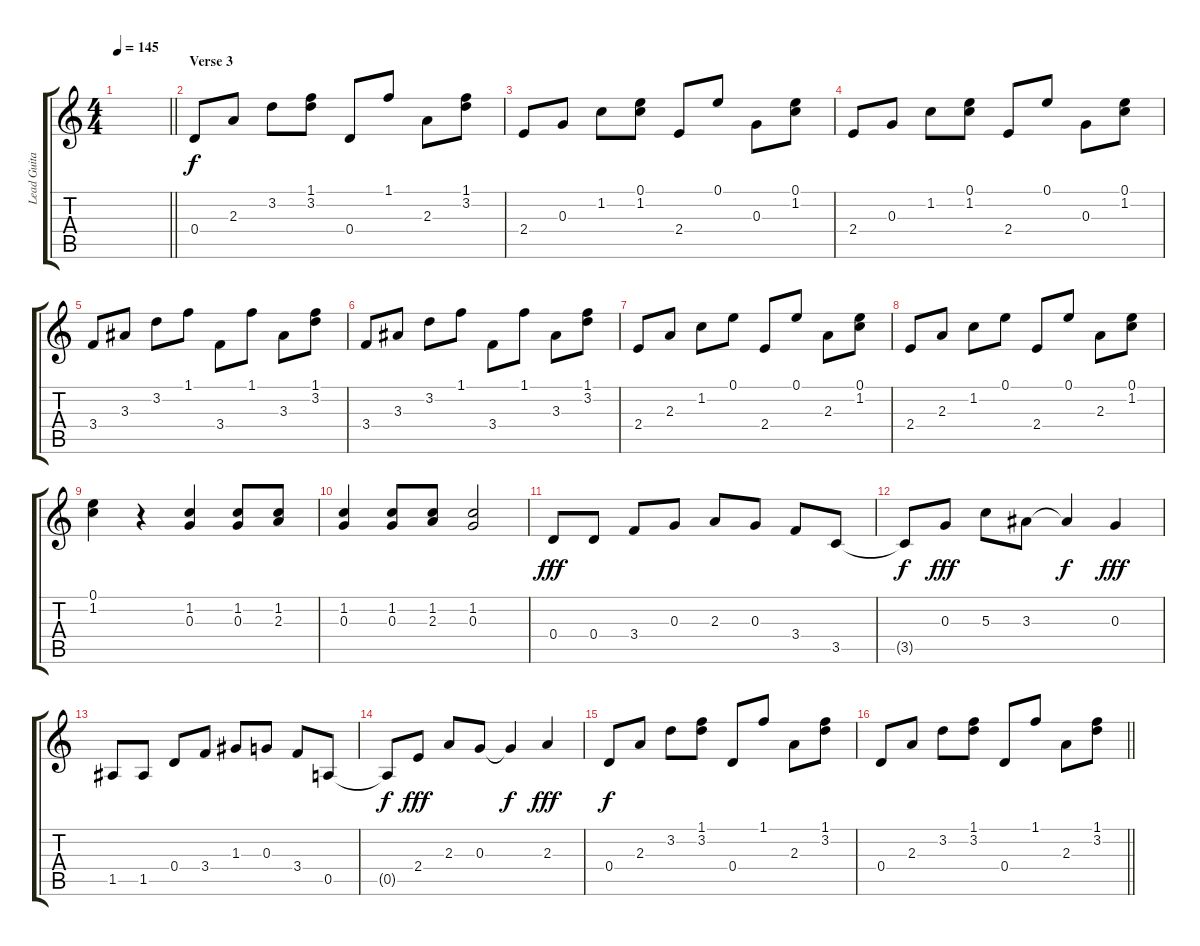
\track ("Lead Guitar" "Lead Guita") {instrument acousticguitarsteel}
\staff {score tabs}
\tuning (E4 B3 G3 D3 A2 E2) {hide}
\ts (4 4)
\tempo 145
\clef g2
\barLineRight lightlight
\ks c
|
\section ("" "Verse 3")
0.4.8{dy f} 2.3.8 3.2.8 (1.1 3.2).8 0.4.8 1.1.8 2.3.8 (1.1 3.2).8 |
2.4.8 0.3.8 1.2.8 (0.1 1.2).8 2.4.8 0.1.8 0.3.8 (0.1 1.2).8 |
2.4.8 0.3.8 1.2.8 (0.1 1.2).8 2.4.8 0.1.8 0.3.8 (0.1 1.2).8 |
3.4.8 3.3.8 3.2.8 1.1.8 3.4.8 1.1.8 3.3.8 (1.1 3.2).8 |
3.4.8 3.3.8 3.2.8 1.1.8 3.4.8 1.1.8 3.3.8 (1.1 3.2).8 |
2.4.8 2.3.8 1.2.8 0.1.8 2.4.8 0.1.8 2.3.8 (0.1 1.2).8 |
2.4.8 2.3.8 1.2.8 0.1.8 2.4.8 0.1.8 2.3.8 (0.1 1.2).8 |
(0.1 1.2).4 r.4 (1.2 0.3).4 (1.2 0.3).8 (1.2 2.3).8 |
(1.2 0.3).4 (1.2 0.3).8 (1.2 2.3).8 (1.2 0.3).2 |
0.4.8{dy fff} 0.4.8 3.4.8 0.3.8 2.3.8 0.3.8 3.4.8 3.5.8 |
3.5{t}.8{dy f} 0.3.8{dy fff} 5.3.8 3.3.8 3.3{t}.4{dy f} 0.3.4{dy fff} |
1.5.8 1.5.8 0.4.8 3.4.8 1.3.8 0.3.8 3.4.8 0.5.8 |
0.5{t}.8{dy f} 2.4.8{dy fff} 2.3.8 0.3.8 0.3{t}.4{dy f} 2.3.4{dy fff} |
0.4.8{dy f} 2.3.8 3.2.8 (1.1 3.2).8 0.4.8 1.1.8 2.3.8 (1.1 3.2).8 |
\barLineRight lightlight
0.4.8 2.3.8 3.2.8 (1.1 3.2).8 0.4.8 1.1.8 2.3.8 (1.1 3.2).8
